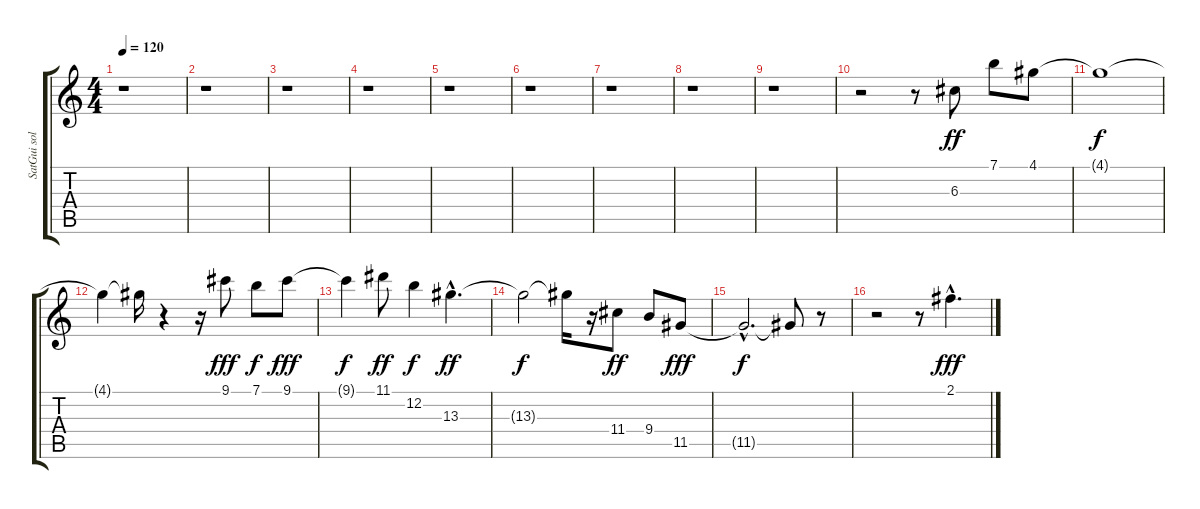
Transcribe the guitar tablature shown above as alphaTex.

\track ("SatGui solo" "SatGui sol") {instrument overdrivenguitar}
\staff {score tabs}
\tuning (E4 B3 G3 D3 A2 E2) {hide}
\ts (4 4)
\tempo 120
\clef g2
\ks c
r.1{dy ff instrument overdrivenguitar} |
r.1 |
r.1 |
r.1 |
r.1 |
r.1 |
r.1 |
r.1 |
r.1 |
r.2 r.8 6.3.8 7.1.8 4.1.8 |
4.1{t}.1{dy f} |
4.1{t}.4 4.1{t}.16 r.4 r.16 9.1.8{dy fff} 7.1.8{dy f} 9.1.8{dy fff} |
9.1{t}.4{dy f} 11.1.8{dy ff} 12.2.4{dy f} 13.3{hac}.4{d dy ff} |
13.3{t}.2{dy f} 13.3{t}.16 r.16 11.4.8{dy ff} 9.4.8 11.5.8{dy fff} |
11.5{hac t}.2{d dy f} 11.5{t}.8 r.8 |
r.2 r.8 2.1{hac}.4{d dy fff}
